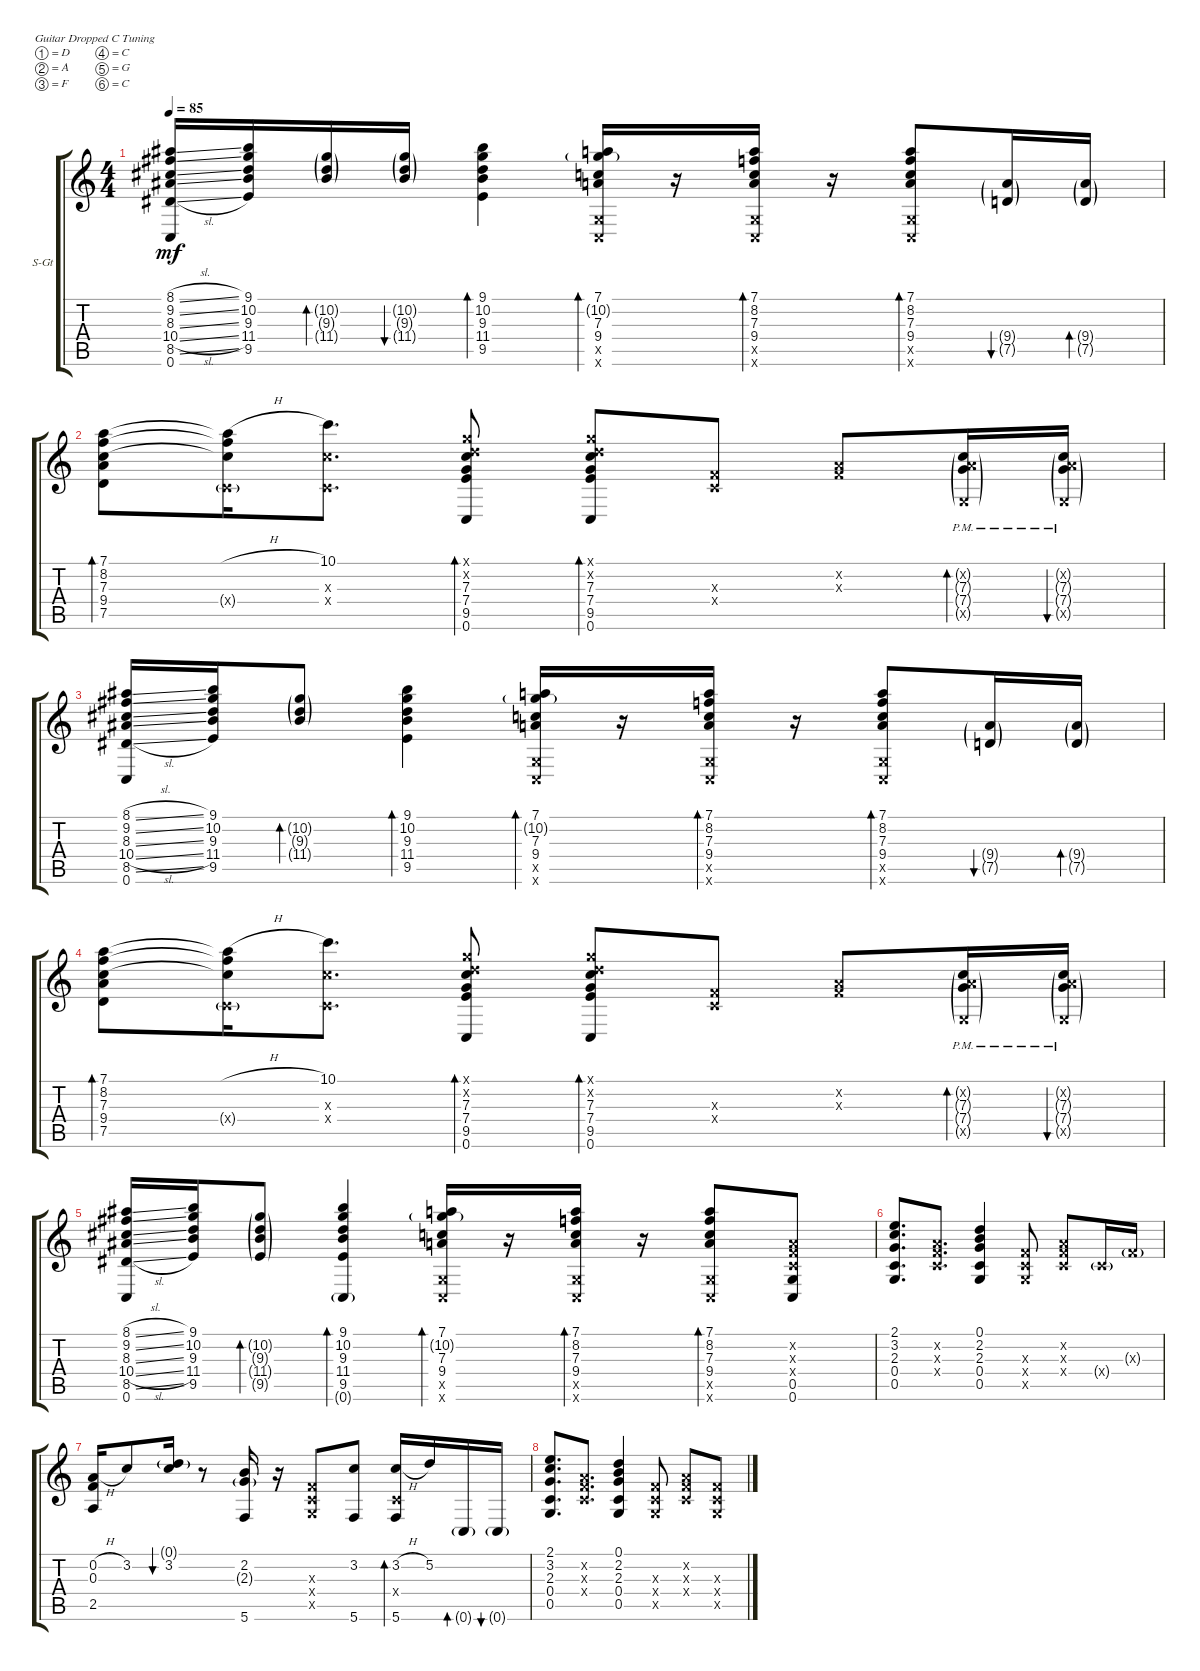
\defaultSystemsLayout 4
\bracketExtendMode groupsimilarinstruments
\firstSystemTrackNameOrientation horizontal
\otherSystemsTrackNameOrientation horizontal
\track ("Steel Guitar" "S-Gt") {instrument acousticguitarsteel}
\staff {score tabs}
\tuning (D4 A3 F3 C3 G2 C2)
\ts (4 4)
\tempo 85
\clef g2
\ks c
(8.1{sl} 9.2{sl} 8.3{sl} 10.4{sl} 0.6 8.5{sl}).16{dy mf} (11.4 9.3 10.2 9.1 9.5).16 (10.2{g} 9.3{g} 11.4{g}).16{bd 30} (10.2{g} 9.3{g} 11.4{g}).16{bu 30} (9.1 10.2 9.3 11.4 9.5).4{bd 30} (10.2{g} 7.3 9.4 0.5{x} 0.6{x} 7.1).16{bd 30} r.16 (8.2 7.3 9.4 0.5{x} 0.6{x} 7.1).16{bd 30} r.16 (7.1 8.2 7.3 9.4 0.5{x} 0.6{x}).8{bd 30} (9.4{g} 7.5{g}).16{bu 30} (9.4{g} 7.5{g}).16{bd 30} |
(7.5 9.4 7.3 8.2 7.1).8{bd 30} (0.4{g x} 7.1{h t} 7.3{t} 8.2{t}).16 (7.3{x} 0.4{x} 10.1).8{d} (9.5 7.4 7.3 0.1{x} 0.6 10.2{x}).8{bd 30} (9.5 7.4 7.3 10.2{x} 0.1{x} 0.6).8{bd 30} (0.3{x} 0.4{x}).8 (0.3{x} 0.2{x}).8 (7.3{g pm} 7.4{g pm} 0.5{g x} 0.2{g x}).16{bd 30} (7.4{g pm} 7.3{g pm} 0.2{g x} 0.5{g x}).16{bu 30} |
(8.1{sl} 9.2{sl} 8.3{sl} 10.4{sl} 0.6 8.5{sl}).16 (11.4 9.3 10.2 9.1 9.5).16 (10.2{g} 9.3{g} 11.4{g}).8{bd 30} (9.1 10.2 9.3 11.4 9.5).4{bd 30} (10.2{g} 7.3 9.4 0.5{x} 0.6{x} 7.1).16{bd 30} r.16 (8.2 7.3 9.4 0.5{x} 0.6{x} 7.1).16{bd 30} r.16 (7.1 8.2 7.3 9.4 0.5{x} 0.6{x}).8{bd 30} (9.4{g} 7.5{g}).16{bu 30} (9.4{g} 7.5{g}).16{bd 30} |
(7.5 9.4 7.3 8.2 7.1).8{bd 30} (0.4{g x} 7.1{h t} 7.3{t} 8.2{t}).16 (7.3{x} 0.4{x} 10.1).8{d} (9.5 7.4 7.3 0.1{x} 0.6 10.2{x}).8{bd 30} (9.5 7.4 7.3 10.2{x} 0.1{x} 0.6).8{bd 30} (0.3{x} 0.4{x}).8 (0.3{x} 0.2{x}).8 (7.3{g pm} 7.4{g pm} 0.5{g x} 0.2{g x}).16{bd 30} (7.4{g pm} 7.3{g pm} 0.2{g x} 0.5{g x}).16{bu 30} |
(8.1{sl} 9.2{sl} 8.3{sl} 10.4{sl} 0.6 8.5{sl}).16 (11.4 9.3 10.2 9.1 9.5).16 (10.2{g} 9.3{g} 11.4{g} 9.5{g}).8{bd 30} (9.1 10.2 9.3 11.4 9.5 0.6{g}).4{bd 30} (10.2{g} 7.3 9.4 0.5{x} 0.6{x} 7.1).16{bd 30} r.16 (8.2 7.3 9.4 0.5{x} 0.6{x} 7.1).16{bd 30} r.16 (7.1 8.2 7.3 9.4 0.5{x} 0.6{x}).8{bd 30} (0.3{x} 0.4{x} 0.5 0.2{x} 0.6).8 |
(0.5 0.4 2.3 3.2 2.1).8{d} (0.2{x} 0.3{x} 0.4{x}).8{d} (2.2 2.3 0.1 0.4 0.5).4 (0.4{x} 0.3{x} 0.5{x}).8 (0.3{x} 0.2{x} 0.4{x}).8 0.4{g x}.16 0.3{g x}.16 |
(2.5 0.2{h} 0.3).16 3.2.8 (3.2 0.1{g}).16{bu 30} r.8 (2.2 2.3{g} 5.6).16 r.16 (0.5{x} 0.4{x} 0.3{x}).8 (3.2 5.6).8 (3.2{h} 5.6 0.4{x}).16{bd 30} 5.2.16 0.6{g}.16{bd 30} 0.6{g}.16{bu 30} |
(0.5 0.4 2.3 3.2 2.1).8{d} (0.2{x} 0.3{x} 0.4{x}).8{d} (2.2 2.3 0.1 0.4 0.5).4 (0.4{x} 0.3{x} 0.5{x}).8 (0.3{x} 0.2{x} 0.4{x}).8 (0.3{x} 0.4{x} 0.5{x}).8
